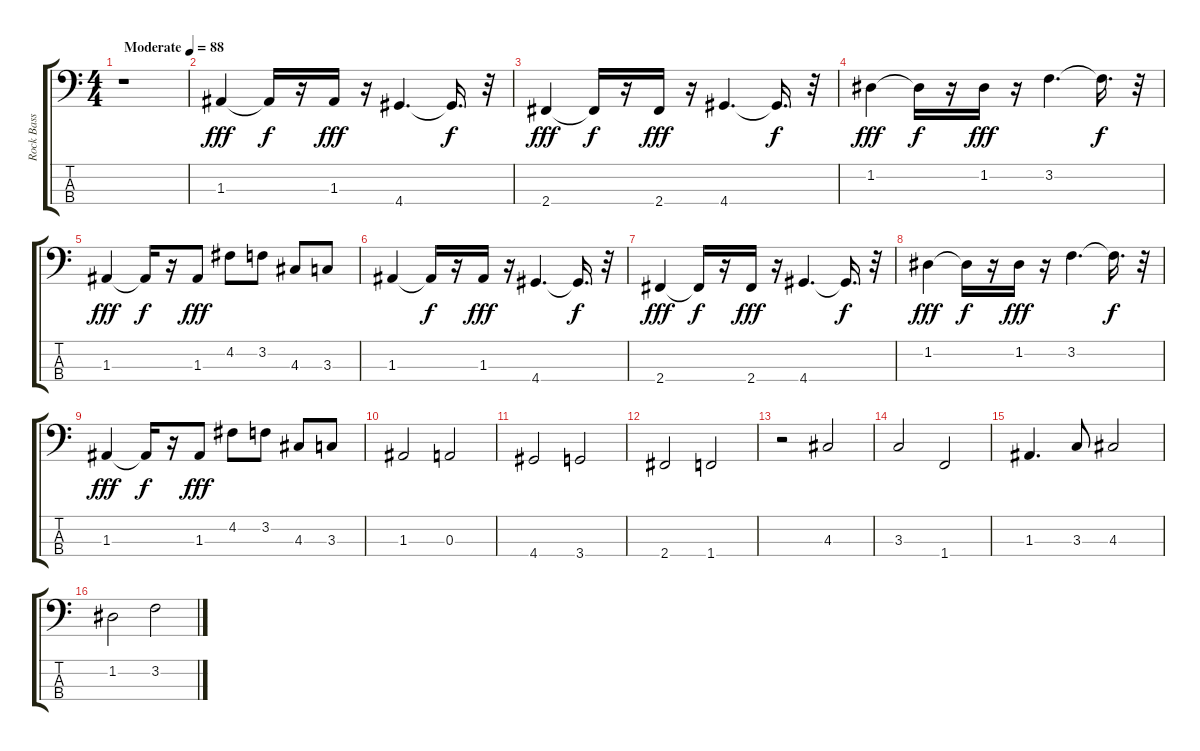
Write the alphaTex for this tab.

\track ("Rock Bass" "Rock Bass") {instrument fretlessbass}
\staff {score tabs}
\tuning (G2 D2 A1 E1) {hide}
\ts (4 4)
\tempo (88 "Moderate")
\clef f4
\ks c
r.1{dy fff instrument fretlessbass} |
1.3.4 1.3{t}.16{dy f} r.16 1.3.16{dy fff} r.16 4.4.4{d} 4.4{t}.16{d dy f} r.32 |
2.4.4{dy fff} 2.4{t}.16{dy f} r.16 2.4.16{dy fff} r.16 4.4.4{d} 4.4{t}.16{d dy f} r.32 |
1.2.4{dy fff} 1.2{t}.16{dy f} r.16 1.2.16{dy fff} r.16 3.2.4{d} 3.2{t}.16{d dy f} r.32 |
1.3.4{dy fff} 1.3{t}.16{dy f} r.16 1.3.8{dy fff} 4.2.8 3.2.8 4.3.8 3.3.8 |
1.3.4 1.3{t}.16{dy f} r.16 1.3.16{dy fff} r.16 4.4.4{d} 4.4{t}.16{d dy f} r.32 |
2.4.4{dy fff} 2.4{t}.16{dy f} r.16 2.4.16{dy fff} r.16 4.4.4{d} 4.4{t}.16{d dy f} r.32 |
1.2.4{dy fff} 1.2{t}.16{dy f} r.16 1.2.16{dy fff} r.16 3.2.4{d} 3.2{t}.16{d dy f} r.32 |
1.3.4{dy fff} 1.3{t}.16{dy f} r.16 1.3.8{dy fff} 4.2.8 3.2.8 4.3.8 3.3.8 |
1.3.2 0.3.2 |
4.4.2 3.4.2 |
2.4.2 1.4.2 |
r.2 4.3.2 |
3.3.2 1.4.2 |
1.3.4{d} 3.3.8 4.3.2 |
1.2.2 3.2.2
